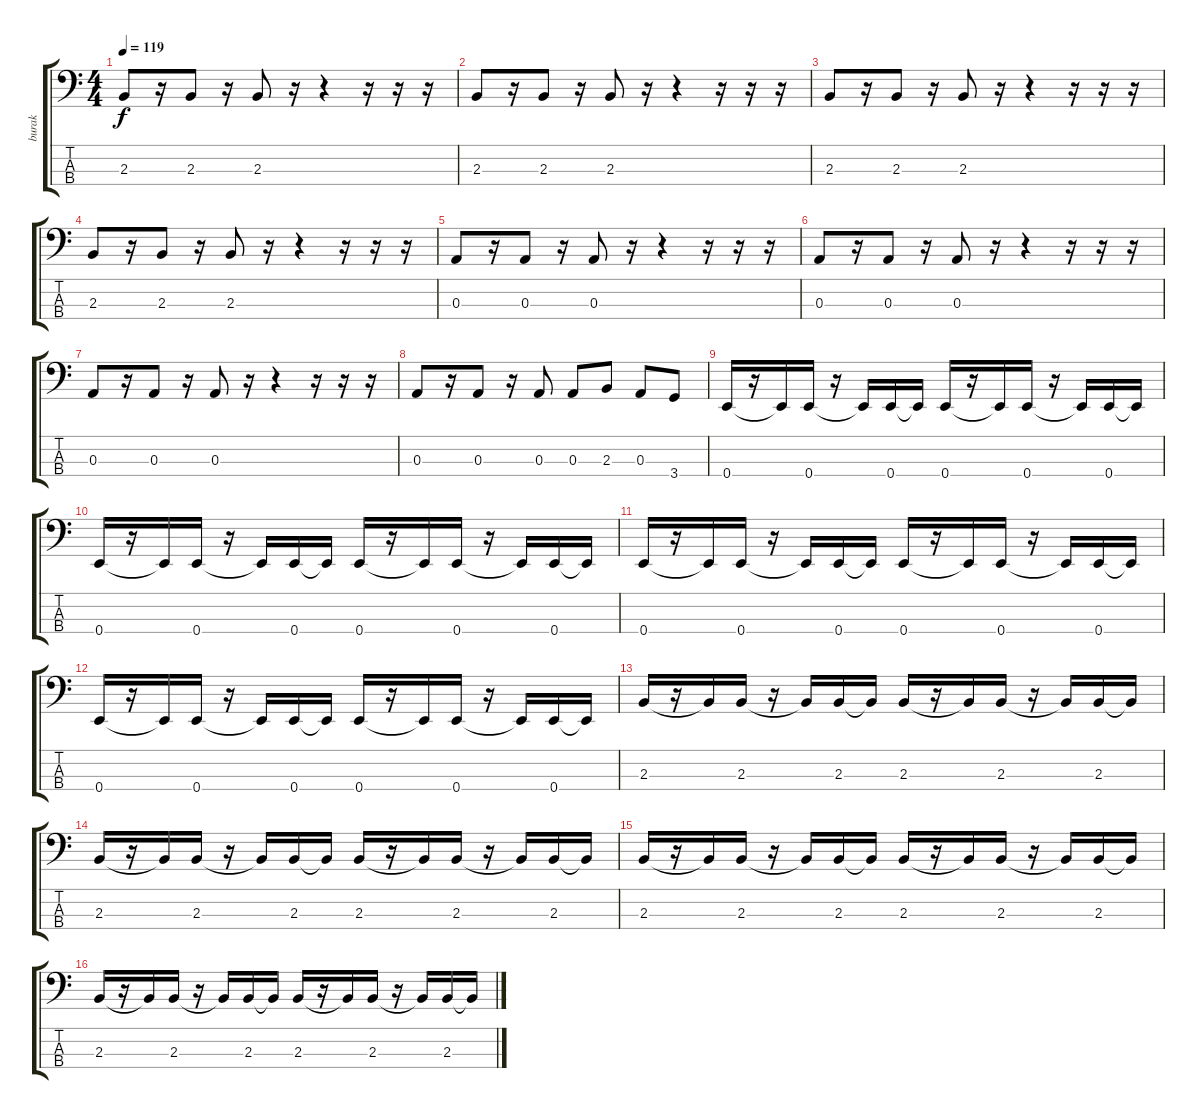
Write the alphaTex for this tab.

\track ("burak" "burak") {instrument electricbassfinger}
\staff {score tabs}
\tuning (G2 D2 A1 E1) {hide}
\ts (4 4)
\tempo 119
\clef f4
\ks c
2.3.8{dy f} r.16 2.3.8 r.16 2.3.8 r.16 r.4 r.16 r.16 r.16 |
2.3.8 r.16 2.3.8 r.16 2.3.8 r.16 r.4 r.16 r.16 r.16 |
2.3.8 r.16 2.3.8 r.16 2.3.8 r.16 r.4 r.16 r.16 r.16 |
2.3.8 r.16 2.3.8 r.16 2.3.8 r.16 r.4 r.16 r.16 r.16 |
0.3.8 r.16 0.3.8 r.16 0.3.8 r.16 r.4 r.16 r.16 r.16 |
0.3.8 r.16 0.3.8 r.16 0.3.8 r.16 r.4 r.16 r.16 r.16 |
0.3.8 r.16 0.3.8 r.16 0.3.8 r.16 r.4 r.16 r.16 r.16 |
0.3.8 r.16 0.3.8 r.16 0.3.8 0.3.8 2.3.8 0.3.8 3.4.8 |
0.4.16 r.16 0.4{t}.16 0.4.16 r.16 0.4{t}.16 0.4.16 0.4{t}.16 0.4.16 r.16 0.4{t}.16 0.4.16 r.16 0.4{t}.16 0.4.16 0.4{t}.16 |
0.4.16 r.16 0.4{t}.16 0.4.16 r.16 0.4{t}.16 0.4.16 0.4{t}.16 0.4.16 r.16 0.4{t}.16 0.4.16 r.16 0.4{t}.16 0.4.16 0.4{t}.16 |
0.4.16 r.16 0.4{t}.16 0.4.16 r.16 0.4{t}.16 0.4.16 0.4{t}.16 0.4.16 r.16 0.4{t}.16 0.4.16 r.16 0.4{t}.16 0.4.16 0.4{t}.16 |
0.4.16 r.16 0.4{t}.16 0.4.16 r.16 0.4{t}.16 0.4.16 0.4{t}.16 0.4.16 r.16 0.4{t}.16 0.4.16 r.16 0.4{t}.16 0.4.16 0.4{t}.16 |
2.3.16 r.16 2.3{t}.16 2.3.16 r.16 2.3{t}.16 2.3.16 2.3{t}.16 2.3.16 r.16 2.3{t}.16 2.3.16 r.16 2.3{t}.16 2.3.16 2.3{t}.16 |
2.3.16 r.16 2.3{t}.16 2.3.16 r.16 2.3{t}.16 2.3.16 2.3{t}.16 2.3.16 r.16 2.3{t}.16 2.3.16 r.16 2.3{t}.16 2.3.16 2.3{t}.16 |
2.3.16 r.16 2.3{t}.16 2.3.16 r.16 2.3{t}.16 2.3.16 2.3{t}.16 2.3.16 r.16 2.3{t}.16 2.3.16 r.16 2.3{t}.16 2.3.16 2.3{t}.16 |
2.3.16 r.16 2.3{t}.16 2.3.16 r.16 2.3{t}.16 2.3.16 2.3{t}.16 2.3.16 r.16 2.3{t}.16 2.3.16 r.16 2.3{t}.16 2.3.16 2.3{t}.16
